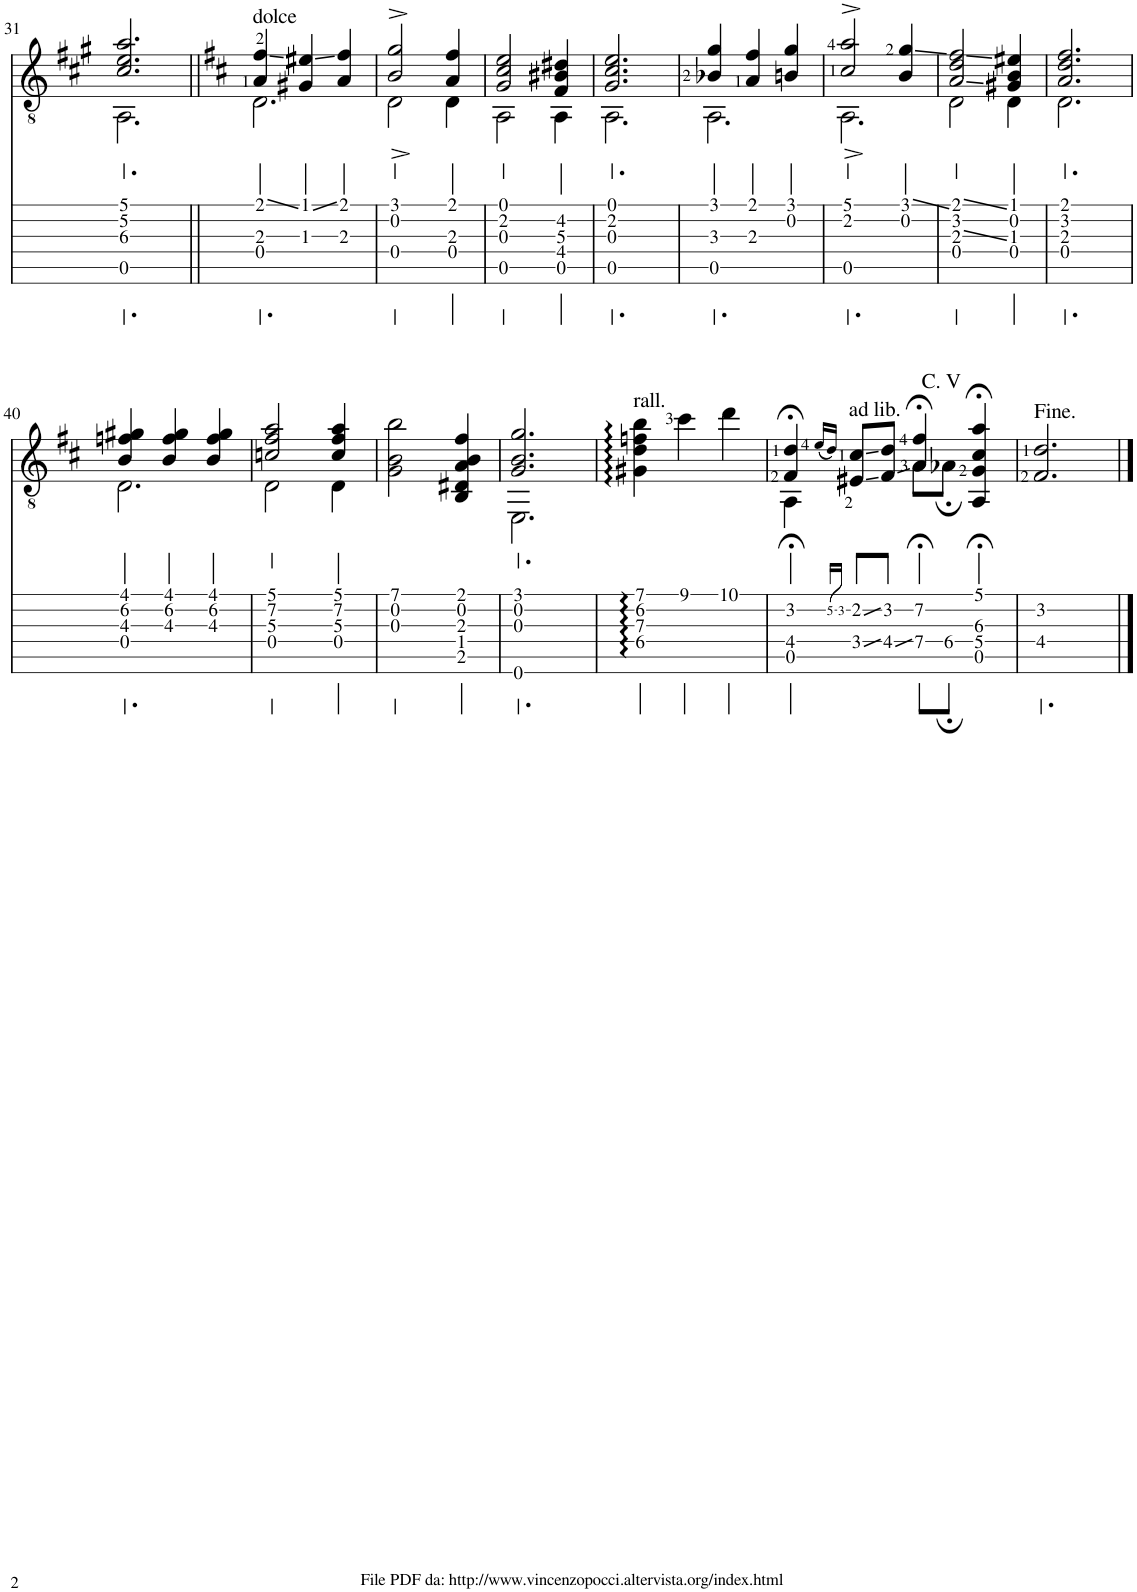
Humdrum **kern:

**kern	**kern
*part2	*part1
*staff2	*staff1
*I"Chitarra classica (Intavolatura)	*I"Guitar
!!LO:PB:g=z
*	*clefGv2
*k[f#c#g#]	*k[f#c#g#]
*M3/4	*M3/4
=31	=31
*^	*^
2.c#/ 2.e/ 2.a/	2.AA\	2.c#/ 2.e/ 2.a/	2.AA\
=32||	=32||	=32||	=32||
*k[f#c#]	*	*k[f#c#]	*
!	!	!LO:TX:a:t=dolce	!
4A/ 4f#/	2.D\	4A/ 4f#/	2.D\
4G#X/ 4e#X/	.	4G#X/ 4e#X/	.
4A/ 4f#/	.	4A/ 4f#/	.
=33	=33	=33	=33
2B/^ 2g/^	2D\	2B/^ 2g/^	2D\
4A/ 4f#/	4D\	4A/ 4f#/	4D\
=34	=34	=34	=34
2G/ 2c#/ 2e/	2AA\	2G/ 2c#/ 2e/	2AA\
4F#/ 4B#X/ 4d#X/	4AA\	4F#/ 4B#X/ 4d#X/	4AA\
=35	=35	=35	=35
2.G/ 2.c#/ 2.e/	2.AA\	2.G/ 2.c#/ 2.e/	2.AA\
=36	=36	=36	=36
4B-X/ 4g/	2.AA\	4B-X/ 4g/	2.AA\
4A/ 4f#/	.	4A/ 4f#/	.
4Bn/ 4g/	.	4Bn/ 4g/	.
=37	=37	=37	=37
2c#/^ 2a/^	2.AA\	2c#/^ 2a/^	2.AA\
4B/ 4g/	.	4B/ 4g/	.
=38	=38	=38	=38
2A/ 2d/ 2f#/	2D\	2A/ 2d/ 2f#/	2D\
4G#X/ 4B/ 4e#X/	4D\	4G#X/ 4B/ 4e#X/	4D\
=39	=39	=39	=39
2.A/ 2.d/ 2.f#/	2.D\	2.A/ 2.d/ 2.f#/	2.D\
!!LO:LB:g=z	!!
=40	=40	=40	=40
4B/ 4fn/ 4g#X/	2.D\	4B/ 4fn/ 4g#X/	2.D\
4B/ 4f/ 4g#/	.	4B/ 4f/ 4g#/	.
4B/ 4f/ 4g#/	.	4B/ 4f/ 4g#/	.
=41	=41	=41	=41
2cn/ 2f#/ 2a/	2D\	2cn/ 2f#/ 2a/	2D\
4c/ 4f#/ 4a/	4D\	4c/ 4f#/ 4a/	4D\
*v	*v	*	*
*	*v	*v
=42	=42
2G\ 2B\ 2b\	2G\ 2B\ 2b\
4BB\ 4D#X\ 4A\ 4B\ 4f#\	4BB/ 4D#X/ 4A/ 4B/ 4f#/
=43	=43
*^	*^
2.G/ 2.B/ 2.g/	2.EE\	2.G/ 2.B/ 2.g/	2.EE\
=44	=44	=44	=44
!	!	!LO:TX:a:t=rall.	!
*v	*v	*	*
*	*v	*v
4G#X\ 4d\ 4fn\ 4b\	4G#X\ 4d\ 4fn\ 4b\
4cc#\	4cc#\
4dd\	4dd\
=45	=45
*^	*^
4F#/;< 4d/;<	4AA\	4F#/;< 4d/;<	4AA\
(16qe/LL	.	(16qe/LL	.
16qd/JJ)	.	16qd/JJ)	.
!	!	!LO:TX:a:t=ad lib.	!
8E#X/ 8c#/L	4ryy	8E#X/ 8c#/L	4ryy
8F#/ 8d/J	.	8F#/ 8d/J	.
4A/;< 4f#/;<	8A\L	4A/;< 4f#/;<	8A\L
.	8A-X;\J	.	8A-X;\J
!	!	!LO:TX:a:t=C. V	!
4AA/;< 4G/;< 4c#/;< 4a/;<	4ryy	4AA/;< 4G/;< 4c#/;< 4a/;<	4ryy
*v	*v	*	*
*	*v	*v
=46	=46
2.F#\ 2.d\	2.F#/ 2.d/
==	==
*-	*-
